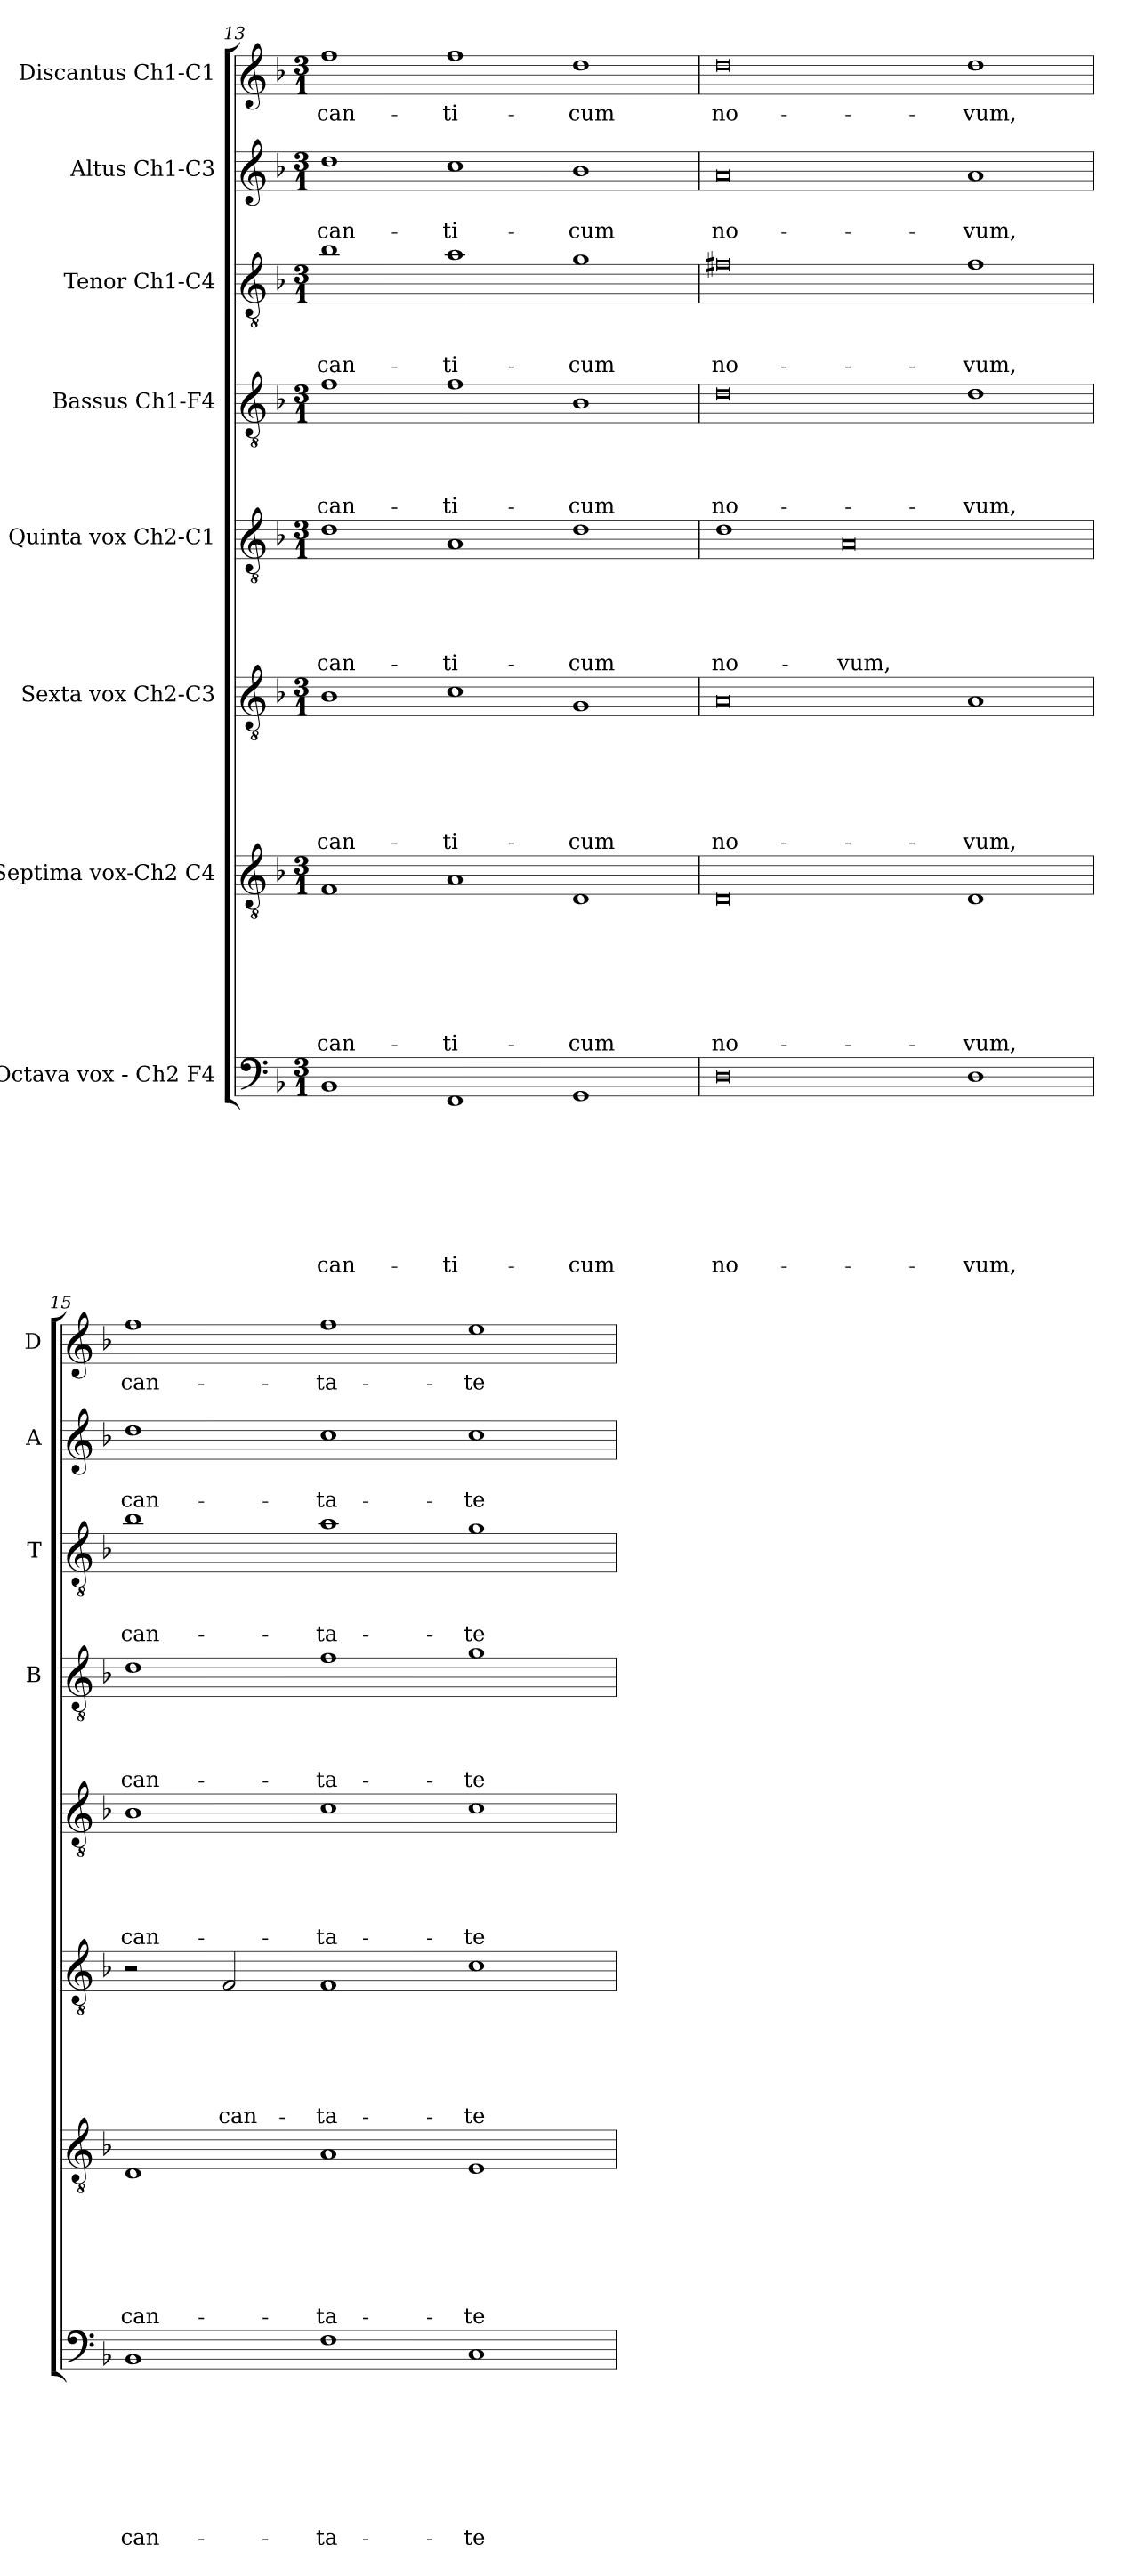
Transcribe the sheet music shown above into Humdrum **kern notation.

**kern	**text	**text	**text	**text	**text	**text	**text	**text	**kern	**text	**text	**text	**text	**text	**text	**text	**kern	**text	**text	**text	**text	**text	**text	**kern	**text	**text	**text	**text	**text	**kern	**text	**text	**text	**text	**kern	**text	**text	**text	**kern	**text	**text	**kern	**text
*part8	*part8	*part8	*part8	*part8	*part8	*part8	*part8	*part8	*part7	*part7	*part7	*part7	*part7	*part7	*part7	*part7	*part6	*part6	*part6	*part6	*part6	*part6	*part6	*part5	*part5	*part5	*part5	*part5	*part5	*part4	*part4	*part4	*part4	*part4	*part3	*part3	*part3	*part3	*part2	*part2	*part2	*part1	*part1
*staff8	*staff8	*staff8	*staff8	*staff8	*staff8	*staff8	*staff8	*staff8	*staff7	*staff7	*staff7	*staff7	*staff7	*staff7	*staff7	*staff7	*staff6	*staff6	*staff6	*staff6	*staff6	*staff6	*staff6	*staff5	*staff5	*staff5	*staff5	*staff5	*staff5	*staff4	*staff4	*staff4	*staff4	*staff4	*staff3	*staff3	*staff3	*staff3	*staff2	*staff2	*staff2	*staff1	*staff1
*I"Octava vox - Ch2 F4	*	*	*	*	*	*	*	*	*I"Septima  vox-Ch2 C4	*	*	*	*	*	*	*	*I"Sexta vox  Ch2-C3	*	*	*	*	*	*	*I"Quinta vox  Ch2-C1	*	*	*	*	*	*I"Bassus  Ch1-F4	*	*	*	*	*I"Tenor Ch1-C4	*	*	*	*I"Altus  Ch1-C3	*	*	*I"Discantus  Ch1-C1	*
*	*	*	*	*	*	*	*	*	*	*	*	*	*	*	*	*	*	*	*	*	*	*	*	*	*	*	*	*	*	*I'B	*	*	*	*	*I'T	*	*	*	*I'A	*	*	*I'D	*
*clefF4	*	*	*	*	*	*	*	*	*clefGv2	*	*	*	*	*	*	*	*clefGv2	*	*	*	*	*	*	*clefGv2	*	*	*	*	*	*clefGv2	*	*	*	*	*clefGv2	*	*	*	*clefG2	*	*	*clefG2	*
*k[b-]	*	*	*	*	*	*	*	*	*k[b-]	*	*	*	*	*	*	*	*k[b-]	*	*	*	*	*	*	*k[b-]	*	*	*	*	*	*k[b-]	*	*	*	*	*k[b-]	*	*	*	*k[b-]	*	*	*k[b-]	*
*F:	*	*	*	*	*	*	*	*	*F:	*	*	*	*	*	*	*	*F:	*	*	*	*	*	*	*F:	*	*	*	*	*	*F:	*	*	*	*	*F:	*	*	*	*F:	*	*	*F:	*
*M3/1	*	*	*	*	*	*	*	*	*M3/1	*	*	*	*	*	*	*	*M3/1	*	*	*	*	*	*	*M3/1	*	*	*	*	*	*M3/1	*	*	*	*	*M3/1	*	*	*	*M3/1	*	*	*M3/1	*
=13	=13	=13	=13	=13	=13	=13	=13	=13	=13	=13	=13	=13	=13	=13	=13	=13	=13	=13	=13	=13	=13	=13	=13	=13	=13	=13	=13	=13	=13	=13	=13	=13	=13	=13	=13	=13	=13	=13	=13	=13	=13	=13	=13
!	!	!	!	!	!	!	!	!LO:LY:b	!	!	!	!	!	!	!	!LO:LY:b	!	!	!	!	!	!	!LO:LY:b	!	!	!	!	!	!LO:LY:b	!	!	!	!	!LO:LY:b	!	!	!	!LO:LY:b	!	!	!LO:LY:b	!	!LO:LY:b
1BB-	.	.	.	.	.	.	.	can-	1F	.	.	.	.	.	.	can-	1B-	.	.	.	.	.	can-	1d	.	.	.	.	can-	1f	.	.	.	can-	1b-	.	.	can-	1dd	.	can-	1ff	can-
!	!	!	!	!	!	!	!	!LO:LY:b	!	!	!	!	!	!	!	!LO:LY:b	!	!	!	!	!	!	!LO:LY:b	!	!	!	!	!	!LO:LY:b	!	!	!	!	!LO:LY:b	!	!	!	!LO:LY:b	!	!	!LO:LY:b	!	!LO:LY:b
1FF	.	.	.	.	.	.	.	-ti-	1A	.	.	.	.	.	.	-ti-	1c	.	.	.	.	.	-ti-	1A	.	.	.	.	-ti-	1f	.	.	.	-ti-	1a	.	.	-ti-	1cc	.	-ti-	1ff	-ti-
!	!	!	!	!	!	!	!	!LO:LY:b	!	!	!	!	!	!	!	!LO:LY:b	!	!	!	!	!	!	!LO:LY:b	!	!	!	!	!	!LO:LY:b	!	!	!	!	!LO:LY:b	!	!	!	!LO:LY:b	!	!	!LO:LY:b	!	!LO:LY:b
1GG	.	.	.	.	.	.	.	-cum	1D	.	.	.	.	.	.	-cum	1G	.	.	.	.	.	-cum	1d	.	.	.	.	-cum	1B-	.	.	.	-cum	1g	.	.	-cum	1b-	.	-cum	1dd	-cum
=14	=14	=14	=14	=14	=14	=14	=14	=14	=14	=14	=14	=14	=14	=14	=14	=14	=14	=14	=14	=14	=14	=14	=14	=14	=14	=14	=14	=14	=14	=14	=14	=14	=14	=14	=14	=14	=14	=14	=14	=14	=14	=14	=14
!	!	!	!	!	!	!	!	!LO:LY:b	!	!	!	!	!	!	!	!LO:LY:b	!	!	!	!	!	!	!LO:LY:b	!	!	!	!	!	!LO:LY:b	!	!	!	!	!LO:LY:b	!	!	!	!LO:LY:b	!	!	!LO:LY:b	!	!LO:LY:b
0D	.	.	.	.	.	.	.	no-	0D	.	.	.	.	.	.	no-	0A	.	.	.	.	.	no-	1d	.	.	.	.	no-	0d	.	.	.	no-	0f#X	.	.	no-	0a	.	no-	0dd	no-
!	!	!	!	!	!	!	!	!	!	!	!	!	!	!	!	!	!	!	!	!	!	!	!	!	!	!	!	!	!LO:LY:b	!	!	!	!	!	!	!	!	!	!	!	!	!	!
.	.	.	.	.	.	.	.	.	.	.	.	.	.	.	.	.	.	.	.	.	.	.	.	0A	.	.	.	.	-vum,	.	.	.	.	.	.	.	.	.	.	.	.	.	.
!	!	!	!	!	!	!	!	!LO:LY:b	!	!	!	!	!	!	!	!LO:LY:b	!	!	!	!	!	!	!LO:LY:b	!	!	!	!	!	!	!	!	!	!	!LO:LY:b	!	!	!	!LO:LY:b	!	!	!LO:LY:b	!	!LO:LY:b
1D	.	.	.	.	.	.	.	-vum,	1D	.	.	.	.	.	.	-vum,	1A	.	.	.	.	.	-vum,	.	.	.	.	.	.	1d	.	.	.	-vum,	1f#	.	.	-vum,	1a	.	-vum,	1dd	-vum,
!!LO:LB:g=z
=15	=15	=15	=15	=15	=15	=15	=15	=15	=15	=15	=15	=15	=15	=15	=15	=15	=15	=15	=15	=15	=15	=15	=15	=15	=15	=15	=15	=15	=15	=15	=15	=15	=15	=15	=15	=15	=15	=15	=15	=15	=15	=15	=15
!	!	!	!	!	!	!	!	!LO:LY:b	!	!	!	!	!	!	!	!LO:LY:b	!	!	!	!	!	!	!	!	!	!	!	!	!LO:LY:b	!	!	!	!	!LO:LY:b	!	!	!	!LO:LY:b	!	!	!LO:LY:b	!	!LO:LY:b
1BB-	.	.	.	.	.	.	.	can-	1D	.	.	.	.	.	.	can-	2r	.	.	.	.	.	.	1B-	.	.	.	.	can-	1d	.	.	.	can-	1b-	.	.	can-	1dd	.	can-	1ff	can-
!	!	!	!	!	!	!	!	!	!	!	!	!	!	!	!	!	!	!	!	!	!	!	!LO:LY:b	!	!	!	!	!	!	!	!	!	!	!	!	!	!	!	!	!	!	!	!
.	.	.	.	.	.	.	.	.	.	.	.	.	.	.	.	.	2F/	.	.	.	.	.	can-	.	.	.	.	.	.	.	.	.	.	.	.	.	.	.	.	.	.	.	.
!	!	!	!	!	!	!	!	!LO:LY:b	!	!	!	!	!	!	!	!LO:LY:b	!	!	!	!	!	!	!LO:LY:b	!	!	!	!	!	!LO:LY:b	!	!	!	!	!LO:LY:b	!	!	!	!LO:LY:b	!	!	!LO:LY:b	!	!LO:LY:b
1F	.	.	.	.	.	.	.	-ta-	1A	.	.	.	.	.	.	-ta-	1F	.	.	.	.	.	-ta-	1c	.	.	.	.	-ta-	1f	.	.	.	-ta-	1a	.	.	-ta-	1cc	.	-ta-	1ff	-ta-
!	!	!	!	!	!	!	!	!LO:LY:b	!	!	!	!	!	!	!	!LO:LY:b	!	!	!	!	!	!	!LO:LY:b	!	!	!	!	!	!LO:LY:b	!	!	!	!	!LO:LY:b	!	!	!	!LO:LY:b	!	!	!LO:LY:b	!	!LO:LY:b
1C	.	.	.	.	.	.	.	-te	1E	.	.	.	.	.	.	-te	1c	.	.	.	.	.	-te	1c	.	.	.	.	-te	1g	.	.	.	-te	1g	.	.	-te	1cc	.	-te	1ee	-te
=	=	=	=	=	=	=	=	=	=	=	=	=	=	=	=	=	=	=	=	=	=	=	=	=	=	=	=	=	=	=	=	=	=	=	=	=	=	=	=	=	=	=	=
*-	*-	*-	*-	*-	*-	*-	*-	*-	*-	*-	*-	*-	*-	*-	*-	*-	*-	*-	*-	*-	*-	*-	*-	*-	*-	*-	*-	*-	*-	*-	*-	*-	*-	*-	*-	*-	*-	*-	*-	*-	*-	*-	*-
